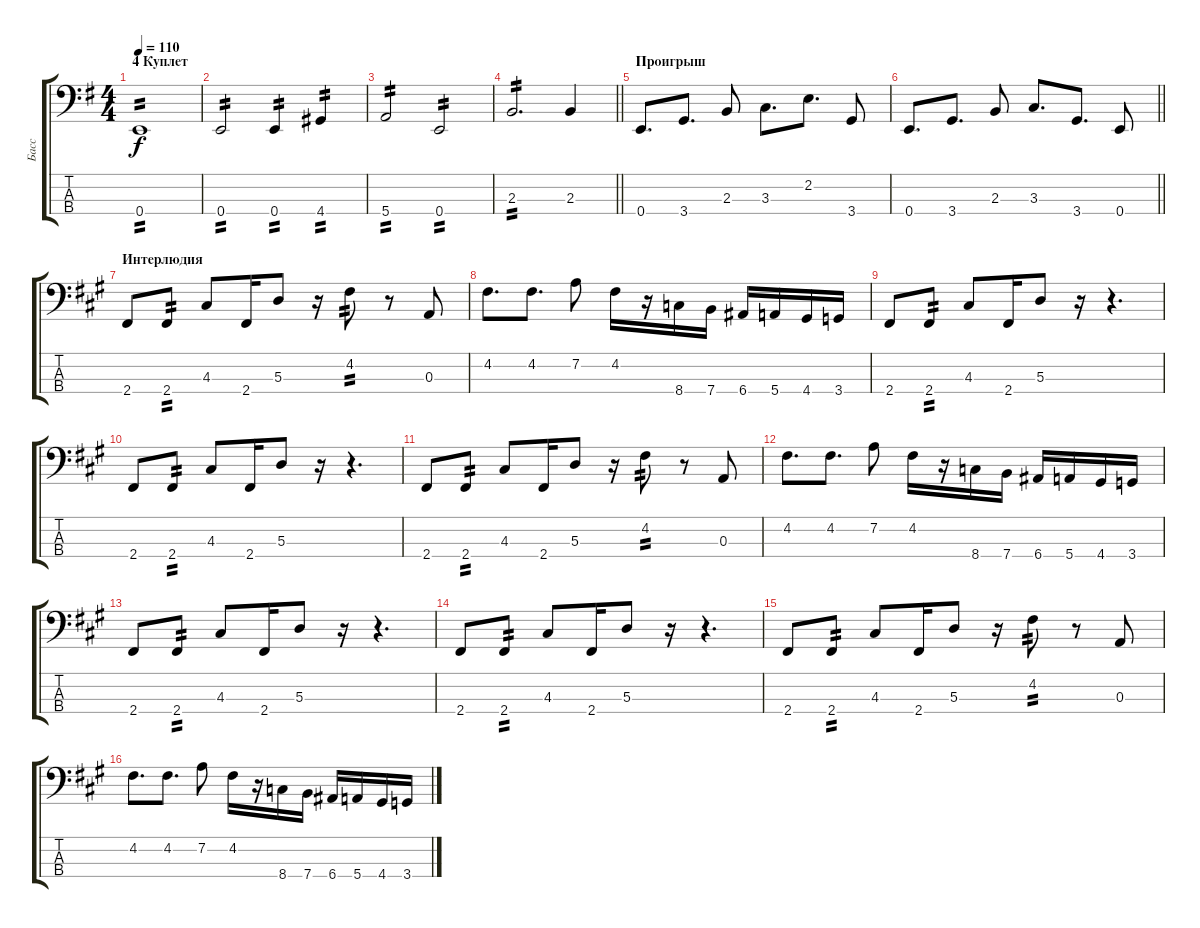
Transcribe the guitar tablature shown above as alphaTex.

\track ("Басс" "Басс") {instrument electricbassfinger}
\staff {score tabs}
\tuning (G2 D2 A1 E1) {hide}
\ts (4 4)
\section ("" "4 Куплет")
\tempo 110
\clef f4
\ks eminor
0.4.1{tp 2 dy f} |
0.4.2{tp 2} 0.4.4{tp 2} 4.4.4{tp 2} |
5.4.2{tp 2} 0.4.2{tp 2} |
\barLineRight lightlight
2.3.2{d tp 2} 2.3.4 |
\section ("" "Проигрыш")
0.4.8{d} 3.4.8{d} 2.3.8 3.3.8{d} 2.2.8{d} 3.4.8 |
\barLineRight lightlight
0.4.8{d} 3.4.8{d} 2.3.8 3.3.8{d} 3.4.8{d} 0.4.8 |
\section ("" "Интерлюдия")
\ks f#minor
2.4.8 2.4.8{tp 2} 4.3.8 2.4.16 5.3.8 r.16 4.2.8{tp 2} r.8 0.3.8 |
4.2.8{d} 4.2.8{d} 7.2.8 4.2.16 r.16 8.4.16 7.4.16 6.4.16 5.4.16 4.4.16 3.4.16 |
2.4.8 2.4.8{tp 2} 4.3.8 2.4.16 5.3.8 r.16 r.4{d} |
2.4.8 2.4.8{tp 2} 4.3.8 2.4.16 5.3.8 r.16 r.4{d} |
2.4.8 2.4.8{tp 2} 4.3.8 2.4.16 5.3.8 r.16 4.2.8{tp 2} r.8 0.3.8 |
4.2.8{d} 4.2.8{d} 7.2.8 4.2.16 r.16 8.4.16 7.4.16 6.4.16 5.4.16 4.4.16 3.4.16 |
2.4.8 2.4.8{tp 2} 4.3.8 2.4.16 5.3.8 r.16 r.4{d} |
2.4.8 2.4.8{tp 2} 4.3.8 2.4.16 5.3.8 r.16 r.4{d} |
2.4.8 2.4.8{tp 2} 4.3.8 2.4.16 5.3.8 r.16 4.2.8{tp 2} r.8 0.3.8 |
4.2.8{d} 4.2.8{d} 7.2.8 4.2.16 r.16 8.4.16 7.4.16 6.4.16 5.4.16 4.4.16 3.4.16
